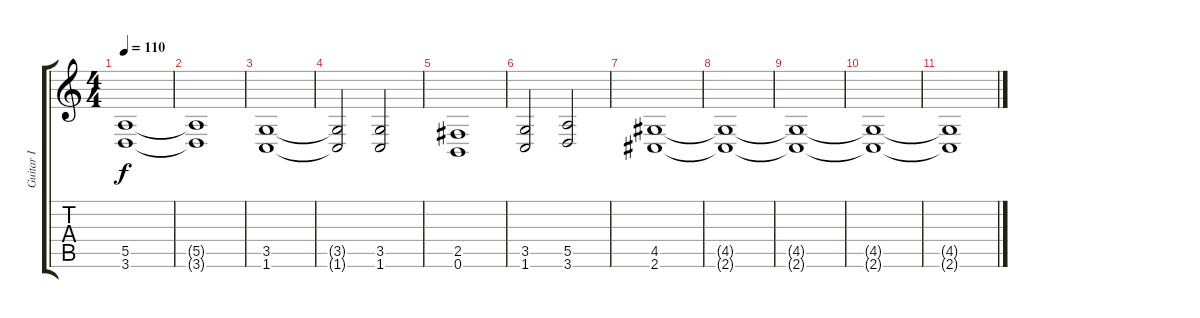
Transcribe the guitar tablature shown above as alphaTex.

\track ("Guitar I" "Guitar I") {instrument distortionguitar}
\staff {score tabs}
\tuning (B3 Gb3 D3 A2 E2 B1) {hide}
\ts (4 4)
\tempo 110
\clef g2
\ks c
(5.5 3.6).1{dy f} |
(5.5{t} 3.6{t}).1 |
(3.5 1.6).1 |
(3.5{t} 1.6{t}).2 (3.5 1.6).2 |
(2.5 0.6).1 |
(3.5 1.6).2 (5.5 3.6).2 |
(4.5 2.6).1{volume 9 balance 16} |
(4.5{t} 2.6{t}).1 |
(4.5{t} 2.6{t}).1 |
(4.5{t} 2.6{t}).1 |
(4.5{t} 2.6{t}).1
